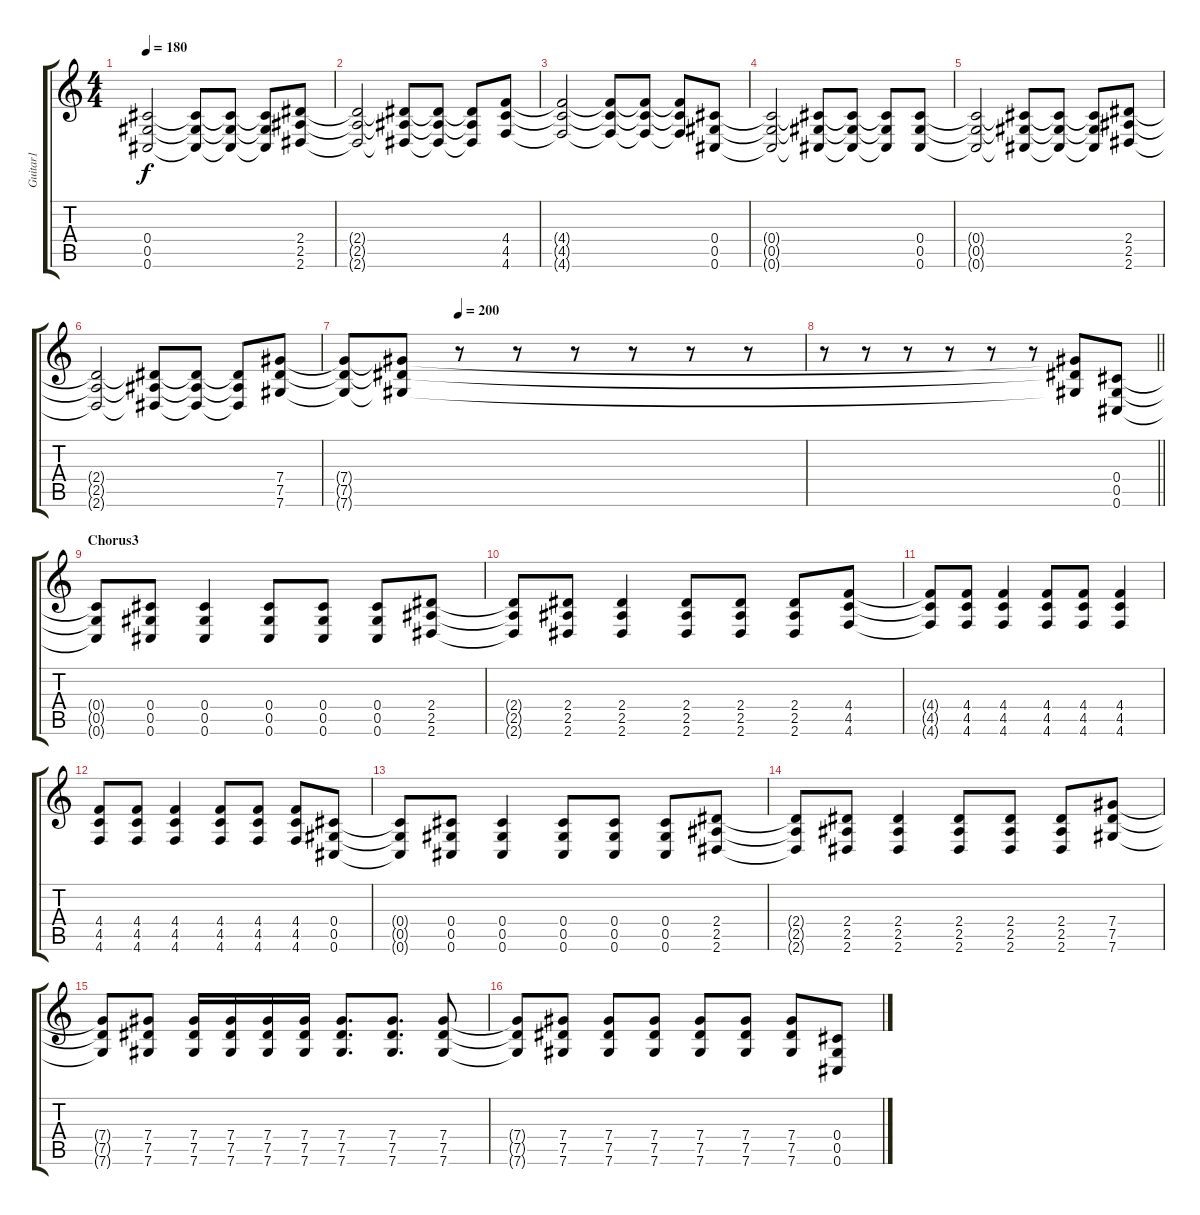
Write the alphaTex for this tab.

\track ("Guitar1" "Guitar1") {instrument distortionguitar}
\staff {score tabs}
\tuning (Eb4 Bb3 Gb3 Db3 Ab2 Db2) {hide}
\ts (4 4)
\tempo 180
\clef g2
\ks c
(0.4{t} 0.5{t} 0.6{t}).2{dy f} (0.4{t} 0.5{t} 0.6{t}).8 (0.4{t} 0.5{t} 0.6{t}).8 (0.4{t} 0.5{t} 0.6{t}).8 (2.4 2.5 2.6).8 |
(2.4{t} 2.5{t} 2.6{t}).2 (2.4{t} 2.5{t} 2.6{t}).8 (2.4{t} 2.5{t} 2.6{t}).8 (2.4{t} 2.5{t} 2.6{t}).8 (4.4 4.5 4.6).8 |
(4.4{t} 4.5{t} 4.6{t}).2 (4.4{t} 4.5{t} 4.6{t}).8 (4.4{t} 4.5{t} 4.6{t}).8 (4.4{t} 4.5{t} 4.6{t}).8 (0.4 0.5 0.6).8 |
(0.4{t} 0.5{t} 0.6{t}).2 (0.4{t} 0.5{t} 0.6{t}).8 (0.4{t} 0.5{t} 0.6{t}).8 (0.4{t} 0.5{t} 0.6{t}).8 (0.4 0.5 0.6).8 |
(0.4{t} 0.5{t} 0.6{t}).2 (0.4{t} 0.5{t} 0.6{t}).8 (0.4{t} 0.5{t} 0.6{t}).8 (0.4{t} 0.5{t} 0.6{t}).8 (2.4 2.5 2.6).8 |
(2.4{t} 2.5{t} 2.6{t}).2 (2.4{t} 2.5{t} 2.6{t}).8 (2.4{t} 2.5{t} 2.6{t}).8 (2.4{t} 2.5{t} 2.6{t}).8 (7.4 7.5 7.6).8 |
\tempo (200 0.25)
(7.4{t} 7.5{t} 7.6{t}).8 (7.4{t} 7.5{t} 7.6{t}).8 r.8 r.8 r.8 r.8 r.8 r.8 |
\barLineRight lightlight
r.8 r.8 r.8 r.8 r.8 r.8 (7.4{t} 7.5{t} 7.6{t}).8 (0.4 0.5 0.6).8 |
\section ("" "Chorus3")
(0.4{t} 0.5{t} 0.6{t}).8 (0.4 0.5 0.6).8 (0.4 0.5 0.6).4 (0.4 0.5 0.6).8 (0.4 0.5 0.6).8 (0.4 0.5 0.6).8 (2.4 2.5 2.6).8 |
(2.4{t} 2.5{t} 2.6{t}).8 (2.4 2.5 2.6).8 (2.4 2.5 2.6).4 (2.4 2.5 2.6).8 (2.4 2.5 2.6).8 (2.4 2.5 2.6).8 (4.4 4.5 4.6).8 |
(4.4{t} 4.5{t} 4.6{t}).8 (4.4 4.5 4.6).8 (4.4 4.5 4.6).4 (4.4 4.5 4.6).8 (4.4 4.5 4.6).8 (4.4 4.5 4.6).4 |
(4.4 4.5 4.6).8 (4.4 4.5 4.6).8 (4.4 4.5 4.6).4 (4.4 4.5 4.6).8 (4.4 4.5 4.6).8 (4.4 4.5 4.6).8 (0.4 0.5 0.6).8 |
(0.4{t} 0.5{t} 0.6{t}).8 (0.4 0.5 0.6).8 (0.4 0.5 0.6).4 (0.4 0.5 0.6).8 (0.4 0.5 0.6).8 (0.4 0.5 0.6).8 (2.4 2.5 2.6).8 |
(2.4{t} 2.5{t} 2.6{t}).8 (2.4 2.5 2.6).8 (2.4 2.5 2.6).4 (2.4 2.5 2.6).8 (2.4 2.5 2.6).8 (2.4 2.5 2.6).8 (7.4 7.5 7.6).8 |
(7.4{t} 7.5{t} 7.6{t}).8 (7.4 7.5 7.6).8 (7.4 7.5 7.6).16 (7.4 7.5 7.6).16 (7.4 7.5 7.6).16 (7.4 7.5 7.6).16 (7.4 7.5 7.6).8{d} (7.4 7.5 7.6).8{d} (7.4 7.5 7.6).8 |
(7.4{t} 7.5{t} 7.6{t}).8 (7.4 7.5 7.6).8 (7.4 7.5 7.6).8 (7.4 7.5 7.6).8 (7.4 7.5 7.6).8 (7.4 7.5 7.6).8 (7.4 7.5 7.6).8 (0.4 0.5 0.6).8
